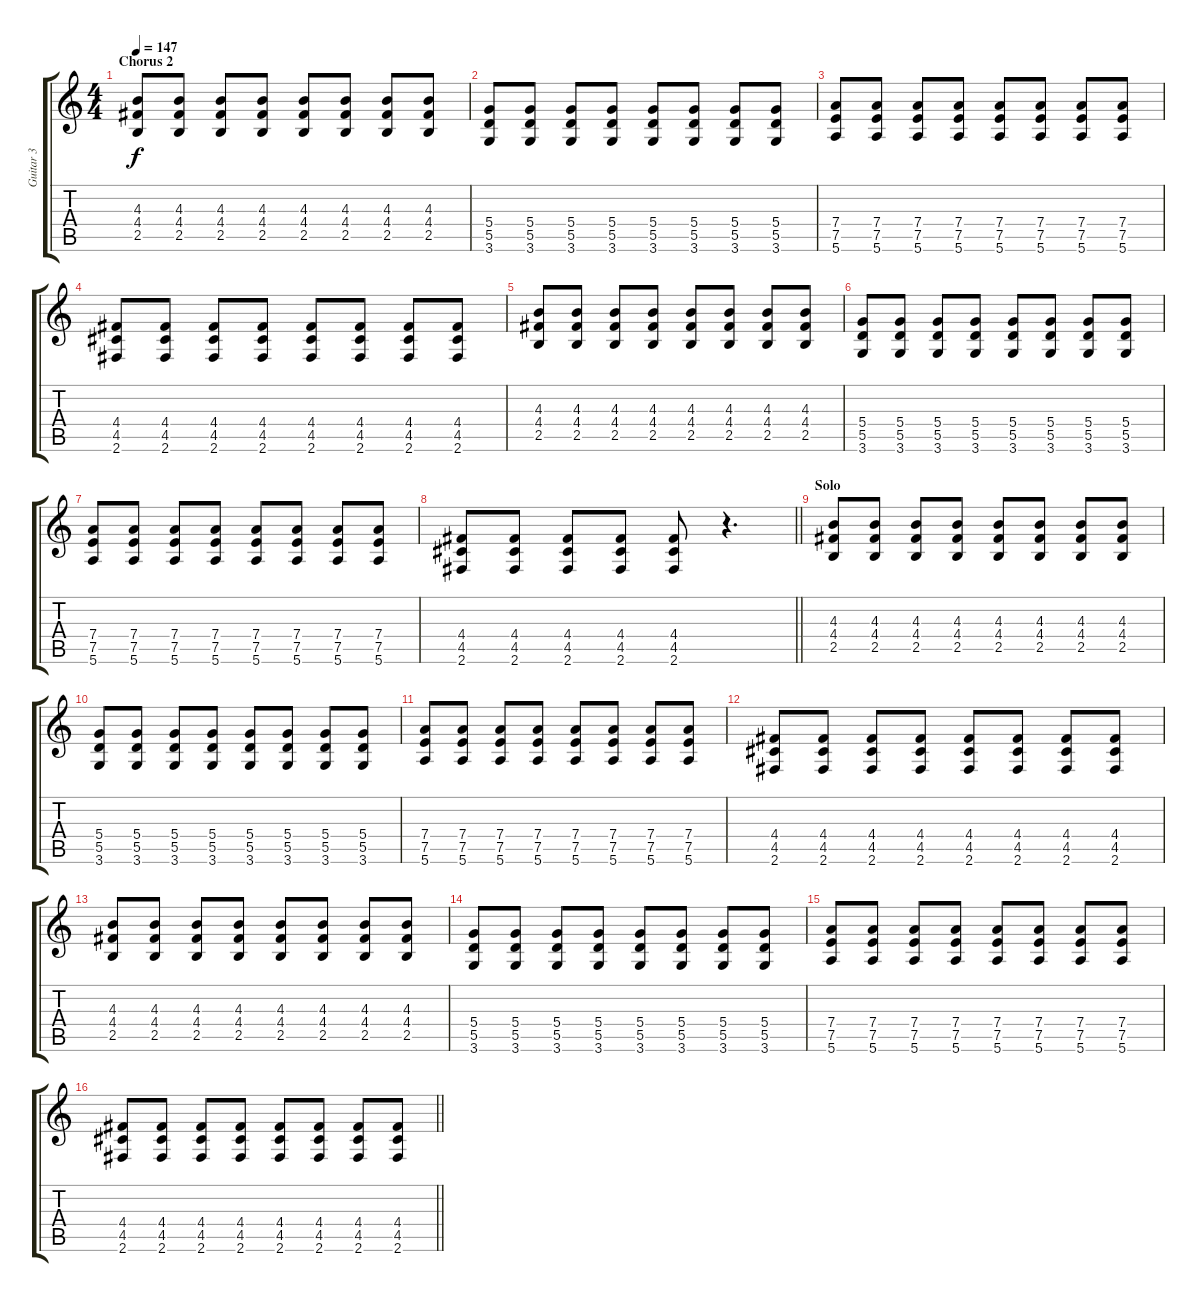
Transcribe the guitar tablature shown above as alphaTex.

\track ("Guitar 3" "Guitar 3") {instrument overdrivenguitar}
\staff {score tabs}
\tuning (E4 B3 G3 D3 A2 E2) {hide}
\ts (4 4)
\section ("" "Chorus 2")
\tempo 147
\clef g2
\ks c
(4.3 4.4 2.5).8{dy f} (4.3 4.4 2.5).8 (4.3 4.4 2.5).8 (4.3 4.4 2.5).8 (4.3 4.4 2.5).8 (4.3 4.4 2.5).8 (4.3 4.4 2.5).8 (4.3 4.4 2.5).8 |
(5.4 5.5 3.6).8 (5.4 5.5 3.6).8 (5.4 5.5 3.6).8 (5.4 5.5 3.6).8 (5.4 5.5 3.6).8 (5.4 5.5 3.6).8 (5.4 5.5 3.6).8 (5.4 5.5 3.6).8 |
(7.4 7.5 5.6).8 (7.4 7.5 5.6).8 (7.4 7.5 5.6).8 (7.4 7.5 5.6).8 (7.4 7.5 5.6).8 (7.4 7.5 5.6).8 (7.4 7.5 5.6).8 (7.4 7.5 5.6).8 |
(4.4 4.5 2.6).8 (4.4 4.5 2.6).8 (4.4 4.5 2.6).8 (4.4 4.5 2.6).8 (4.4 4.5 2.6).8 (4.4 4.5 2.6).8 (4.4 4.5 2.6).8 (4.4 4.5 2.6).8 |
(4.3 4.4 2.5).8 (4.3 4.4 2.5).8 (4.3 4.4 2.5).8 (4.3 4.4 2.5).8 (4.3 4.4 2.5).8 (4.3 4.4 2.5).8 (4.3 4.4 2.5).8 (4.3 4.4 2.5).8 |
(5.4 5.5 3.6).8 (5.4 5.5 3.6).8 (5.4 5.5 3.6).8 (5.4 5.5 3.6).8 (5.4 5.5 3.6).8 (5.4 5.5 3.6).8 (5.4 5.5 3.6).8 (5.4 5.5 3.6).8 |
(7.4 7.5 5.6).8 (7.4 7.5 5.6).8 (7.4 7.5 5.6).8 (7.4 7.5 5.6).8 (7.4 7.5 5.6).8 (7.4 7.5 5.6).8 (7.4 7.5 5.6).8 (7.4 7.5 5.6).8 |
\barLineRight lightlight
(4.4 4.5 2.6).8 (4.4 4.5 2.6).8 (4.4 4.5 2.6).8 (4.4 4.5 2.6).8 (4.4 4.5 2.6).8 r.4{d} |
\section ("" "Solo")
(4.3 4.4 2.5).8 (4.3 4.4 2.5).8 (4.3 4.4 2.5).8 (4.3 4.4 2.5).8 (4.3 4.4 2.5).8 (4.3 4.4 2.5).8 (4.3 4.4 2.5).8 (4.3 4.4 2.5).8 |
(5.4 5.5 3.6).8 (5.4 5.5 3.6).8 (5.4 5.5 3.6).8 (5.4 5.5 3.6).8 (5.4 5.5 3.6).8 (5.4 5.5 3.6).8 (5.4 5.5 3.6).8 (5.4 5.5 3.6).8 |
(7.4 7.5 5.6).8 (7.4 7.5 5.6).8 (7.4 7.5 5.6).8 (7.4 7.5 5.6).8 (7.4 7.5 5.6).8 (7.4 7.5 5.6).8 (7.4 7.5 5.6).8 (7.4 7.5 5.6).8 |
(4.4 4.5 2.6).8 (4.4 4.5 2.6).8 (4.4 4.5 2.6).8 (4.4 4.5 2.6).8 (4.4 4.5 2.6).8 (4.4 4.5 2.6).8 (4.4 4.5 2.6).8 (4.4 4.5 2.6).8 |
(4.3 4.4 2.5).8 (4.3 4.4 2.5).8 (4.3 4.4 2.5).8 (4.3 4.4 2.5).8 (4.3 4.4 2.5).8 (4.3 4.4 2.5).8 (4.3 4.4 2.5).8 (4.3 4.4 2.5).8 |
(5.4 5.5 3.6).8 (5.4 5.5 3.6).8 (5.4 5.5 3.6).8 (5.4 5.5 3.6).8 (5.4 5.5 3.6).8 (5.4 5.5 3.6).8 (5.4 5.5 3.6).8 (5.4 5.5 3.6).8 |
(7.4 7.5 5.6).8 (7.4 7.5 5.6).8 (7.4 7.5 5.6).8 (7.4 7.5 5.6).8 (7.4 7.5 5.6).8 (7.4 7.5 5.6).8 (7.4 7.5 5.6).8 (7.4 7.5 5.6).8 |
\barLineRight lightlight
(4.4 4.5 2.6).8 (4.4 4.5 2.6).8 (4.4 4.5 2.6).8 (4.4 4.5 2.6).8 (4.4 4.5 2.6).8 (4.4 4.5 2.6).8 (4.4 4.5 2.6).8 (4.4 4.5 2.6).8
